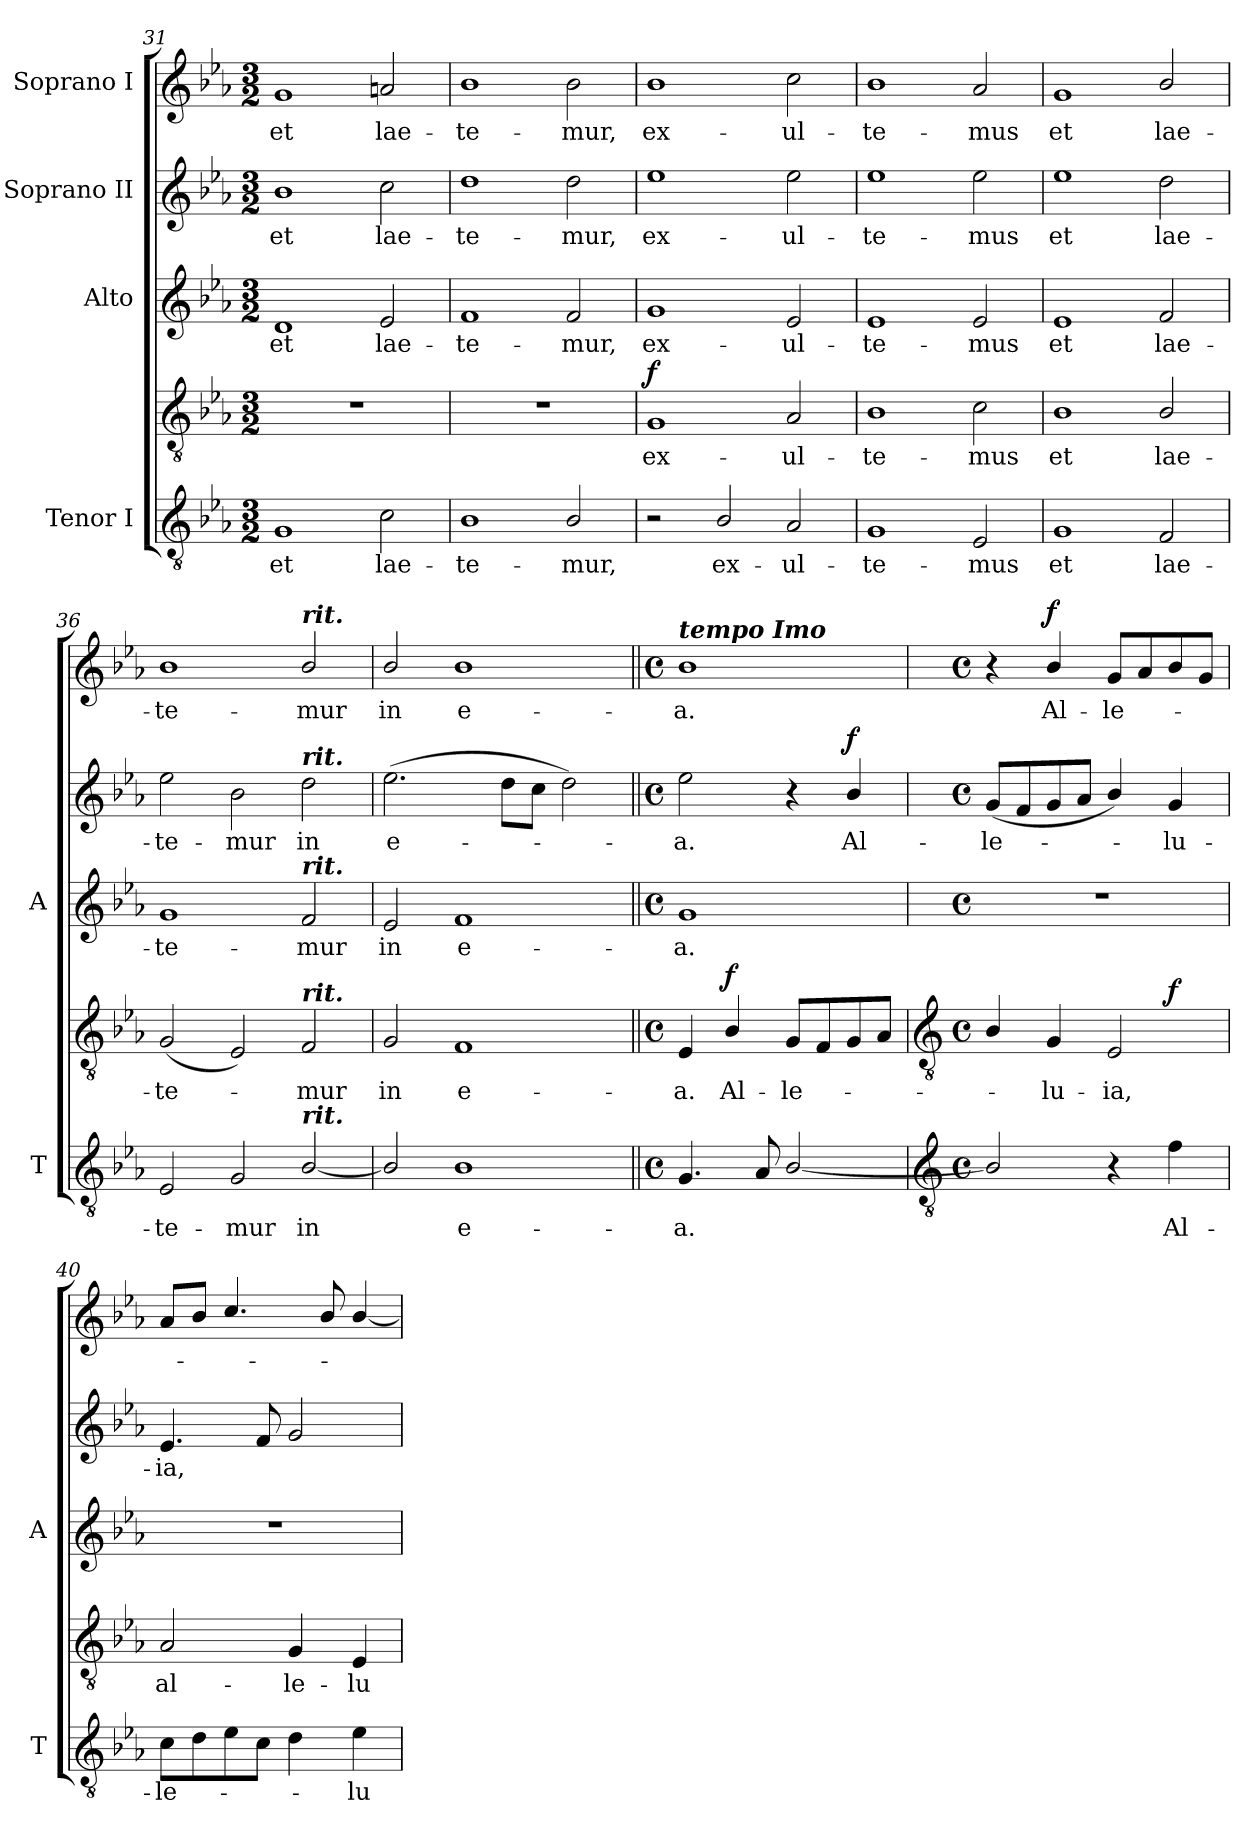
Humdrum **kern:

**kern	**text	**kern	**text	**dynam	**kern	**text	**kern	**text	**dynam	**kern	**text	**dynam
*part4	*part4	*part4	*part4	*part4	*part3	*part3	*part2	*part2	*part2	*part1	*part1	*part1
*staff5	*staff5	*staff4	*staff4	*staff4/5	*staff3	*staff3	*staff2	*staff2	*staff2	*staff1	*staff1	*staff1
*I"Tenor I	*	*	*	*	*I"Alto	*	*I"Soprano II	*	*	*I"Soprano I	*	*
*I'T	*	*	*	*	*I'A	*	*	*	*	*	*	*
*clefGv2	*	*clefGv2	*	*	*clefG2	*	*clefG2	*	*	*clefG2	*	*
*k[b-e-a-]	*	*k[b-e-a-]	*	*	*k[b-e-a-]	*	*k[b-e-a-]	*	*	*k[b-e-a-]	*	*
*E-:	*	*E-:	*	*	*E-:	*	*E-:	*	*	*E-:	*	*
*M3/2	*	*M3/2	*	*	*M3/2	*	*M3/2	*	*	*M3/2	*	*
=31	=31	=31	=31	=31	=31	=31	=31	=31	=31	=31	=31	=31
!	!LO:LY:b	!LO:N:vis=1	!	!	!	!LO:LY:b	!	!LO:LY:b	!	!	!LO:LY:b	!
1G	et	1.r	.	.	1d	et	1b-	et	.	1g	et	.
!	!LO:LY:b	!	!	!	!	!LO:LY:b	!	!LO:LY:b	!	!	!LO:LY:b	!
2c	lae-	.	.	.	2e-	lae-	2cc	lae-	.	2an	lae-	.
=32	=32	=32	=32	=32	=32	=32	=32	=32	=32	=32	=32	=32
!	!LO:LY:b	!LO:N:vis=1	!	!	!	!LO:LY:b	!	!LO:LY:b	!	!	!LO:LY:b	!
1B-	-te-	1.r	.	.	1f	-te-	1dd	-te-	.	1b-	-te-	.
!	!LO:LY:b	!	!	!	!	!LO:LY:b	!	!LO:LY:b	!	!	!LO:LY:b	!
2B-/	-mur,	.	.	.	2f	-mur,	2dd	-mur,	.	2b-	-mur,	.
=33	=33	=33	=33	=33	=33	=33	=33	=33	=33	=33	=33	=33
!	!	!	!LO:LY:b	!LO:DY:b	!	!LO:LY:b	!	!LO:LY:b	!	!	!LO:LY:b	!
2r	.	1G	ex-	f	1g	ex-	1ee-	ex-	.	1b-	ex-	.
!	!LO:LY:b	!	!	!	!	!	!	!	!	!	!	!
2B-/	-ex-	.	.	.	.	.	.	.	.	.	.	.
!	!LO:LY:b	!	!LO:LY:b	!	!	!LO:LY:b	!	!LO:LY:b	!	!	!LO:LY:b	!
2A-	-ul-	2A-	-ul-	.	2e-	-ul-	2ee-	-ul-	.	2cc	-ul-	.
=34	=34	=34	=34	=34	=34	=34	=34	=34	=34	=34	=34	=34
!	!LO:LY:b	!	!LO:LY:b	!	!	!LO:LY:b	!	!LO:LY:b	!	!	!LO:LY:b	!
1G	te-	1B-	-te-	.	1e-	-te-	1ee-	-te-	.	1b-	-te-	.
!	!LO:LY:b	!	!LO:LY:b	!	!	!LO:LY:b	!	!LO:LY:b	!	!	!LO:LY:b	!
2E-	-mus	2c	-mus	.	2e-	-mus	2ee-	-mus	.	2a-	-mus	.
=35	=35	=35	=35	=35	=35	=35	=35	=35	=35	=35	=35	=35
!	!LO:LY:b	!	!LO:LY:b	!	!	!LO:LY:b	!	!LO:LY:b	!	!	!LO:LY:b	!
1G	-et	1B-	et	.	1e-	et	1ee-	et	.	1g	et	.
!	!LO:LY:b	!	!LO:LY:b	!	!	!LO:LY:b	!	!LO:LY:b	!	!	!LO:LY:b	!
2F	lae-	2B-/	lae-	.	2f	lae-	2dd	lae-	.	2b-/	lae-	.
=36	=36	=36	=36	=36	=36	=36	=36	=36	=36	=36	=36	=36
!	!LO:LY:b	!	!LO:LY:b	!	!	!LO:LY:b	!	!LO:LY:b	!	!	!LO:LY:b	!
2E-	te-	(<2G	-te-	.	1g	-te-	2ee-	-te-	.	1b-	-te-	.
!	!LO:LY:b	!	!	!	!	!	!	!LO:LY:b	!	!	!	!
2G	-mur	2E-)	.	.	.	.	2b-	-mur	.	.	.	.
!	!	!	!	!	!	!	!	!	!	!LO:TX:a:Bi:t=rit.	!	!
!	!	!	!	!	!	!	!LO:TX:a:Bi:t=rit.	!	!	!	!	!
!	!	!	!	!	!LO:TX:a:Bi:t=rit.	!	!	!	!	!	!	!
!	!	!LO:TX:a:Bi:t=rit.	!	!	!	!	!	!	!	!	!	!
!LO:TX:a:Bi:t=rit.	!	!	!	!	!	!	!	!	!	!	!	!
!	!LO:LY:b	!	!LO:LY:b	!	!	!LO:LY:b	!	!LO:LY:b	!	!	!LO:LY:b	!
[2B-/	in	2F	mur	.	2f	-mur	2dd	in	.	2b-/	-mur	.
=37	=37	=37	=37	=37	=37	=37	=37	=37	=37	=37	=37	=37
!	!	!	!LO:LY:b	!	!	!LO:LY:b	!	!LO:LY:b	!	!	!LO:LY:b	!
2B-/]	.	2G	in	.	2e-	in	(>2.ee-	e-	.	2b-/	in	.
!	!LO:LY:b	!	!LO:LY:b	!	!	!LO:LY:b	!	!	!	!	!LO:LY:b	!
1B-	-e-	1F	e-	.	1f	e-	.	.	.	1b-	e-	.
.	.	.	.	.	.	.	8ddL	.	.	.	.	.
.	.	.	.	.	.	.	8ccJ	.	.	.	.	.
.	.	.	.	.	.	.	2dd)	.	.	.	.	.
=38||	=38||	=38||	=38||	=38||	=38||	=38||	=38||	=38||	=38||	=38||	=38||	=38||
*M4/4	*	*M4/4	*	*	*M4/4	*	*M4/4	*	*	*M4/4	*	*
*met(c)	*	*met(c)	*	*	*met(c)	*	*met(c)	*	*	*met(c)	*	*
!	!	!	!	!	!	!	!	!	!	!LO:TX:a:Bi:t=tempo Imo	!	!
!	!LO:LY:b	!	!LO:LY:b	!	!	!LO:LY:b	!	!LO:LY:b	!	!	!LO:LY:b	!
4.G	a.	4E-	-a.	.	1g	-a.	2ee-	a.	.	1b-	-a.	.
!	!	!	!LO:LY:b	!LO:DY:b	!	!	!	!	!	!	!	!
.	.	4B-/	Al-	f	.	.	.	.	.	.	.	.
8A-	.	.	.	.	.	.	.	.	.	.	.	.
!	!	!	!LO:LY:b	!	!	!	!	!	!	!	!	!
[2B-/	.	8GL	-le-	.	.	.	4r	.	.	.	.	.
.	.	8F	.	.	.	.	.	.	.	.	.	.
!	!	!	!	!	!	!	!	!LO:LY:b	!LO:DY:b	!	!	!
.	.	8G	.	.	.	.	4b-/	Al-	f	.	.	.
.	.	8A-J	.	.	.	.	.	.	.	.	.	.
!!LO:LB:g=z
=39	=39	=39	=39	=39	=39	=39	=39	=39	=39	=39	=39	=39
*clefGv2	*	*clefGv2	*	*	*	*	*	*	*	*	*	*
*M4/4	*	*M4/4	*	*	*M4/4	*	*M4/4	*	*	*M4/4	*	*
*met(c)	*	*met(c)	*	*	*met(c)	*	*met(c)	*	*	*met(c)	*	*
!	!	!	!	!	!	!	!	!LO:LY:b	!	!	!	!
2B-/]	.	4B-/	.	.	1r	.	(<8gL	-le-	.	4r	.	.
.	.	.	.	.	.	.	8f	.	.	.	.	.
!	!	!	!LO:LY:b	!	!	!	!	!	!	!	!LO:LY:b	!LO:DY:b
.	.	4G	lu-	.	.	.	8g	.	.	4b-/	Al-	f
.	.	.	.	.	.	.	8a-J	.	.	.	.	.
!	!	!	!LO:LY:b	!	!	!	!	!	!	!	!LO:LY:b	!
4r	.	2E-	-ia,	.	.	.	4b-/)	.	.	8gL	-le-	.
.	.	.	.	.	.	.	.	.	.	8a-	.	.
!	!LO:LY:b	!	!	!LO:DY:b=2	!	!	!	!LO:LY:b	!	!	!	!
4f	Al-	.	.	f	.	.	4g	lu-	.	8b-	.	.
.	.	.	.	.	.	.	.	.	.	8gJ	.	.
=40	=40	=40	=40	=40	=40	=40	=40	=40	=40	=40	=40	=40
!	!LO:LY:b	!	!LO:LY:b	!	!	!	!	!LO:LY:b	!	!	!	!
8cL	-le-	2A-	-al-	.	1r	.	4.e-	-ia,	.	8a-L	.	.
8d	.	.	.	.	.	.	.	.	.	8b-J	.	.
8e-	.	.	.	.	.	.	.	.	.	4.cc/	.	.
8cJ	.	.	.	.	.	.	8f	.	.	.	.	.
!	!	!	!LO:LY:b	!	!	!	!	!	!	!	!	!
4d	.	4G	-le-	.	.	.	2g	.	.	.	.	.
.	.	.	.	.	.	.	.	.	.	8b-/	.	.
!	!LO:LY:b	!	!LO:LY:b	!	!	!	!	!	!	!	!	!
4e-	lu-	4E-	-lu-	.	.	.	.	.	.	[4b-/	.	.
=	=	=	=	=	=	=	=	=	=	=	=	=
*-	*-	*-	*-	*-	*-	*-	*-	*-	*-	*-	*-	*-
